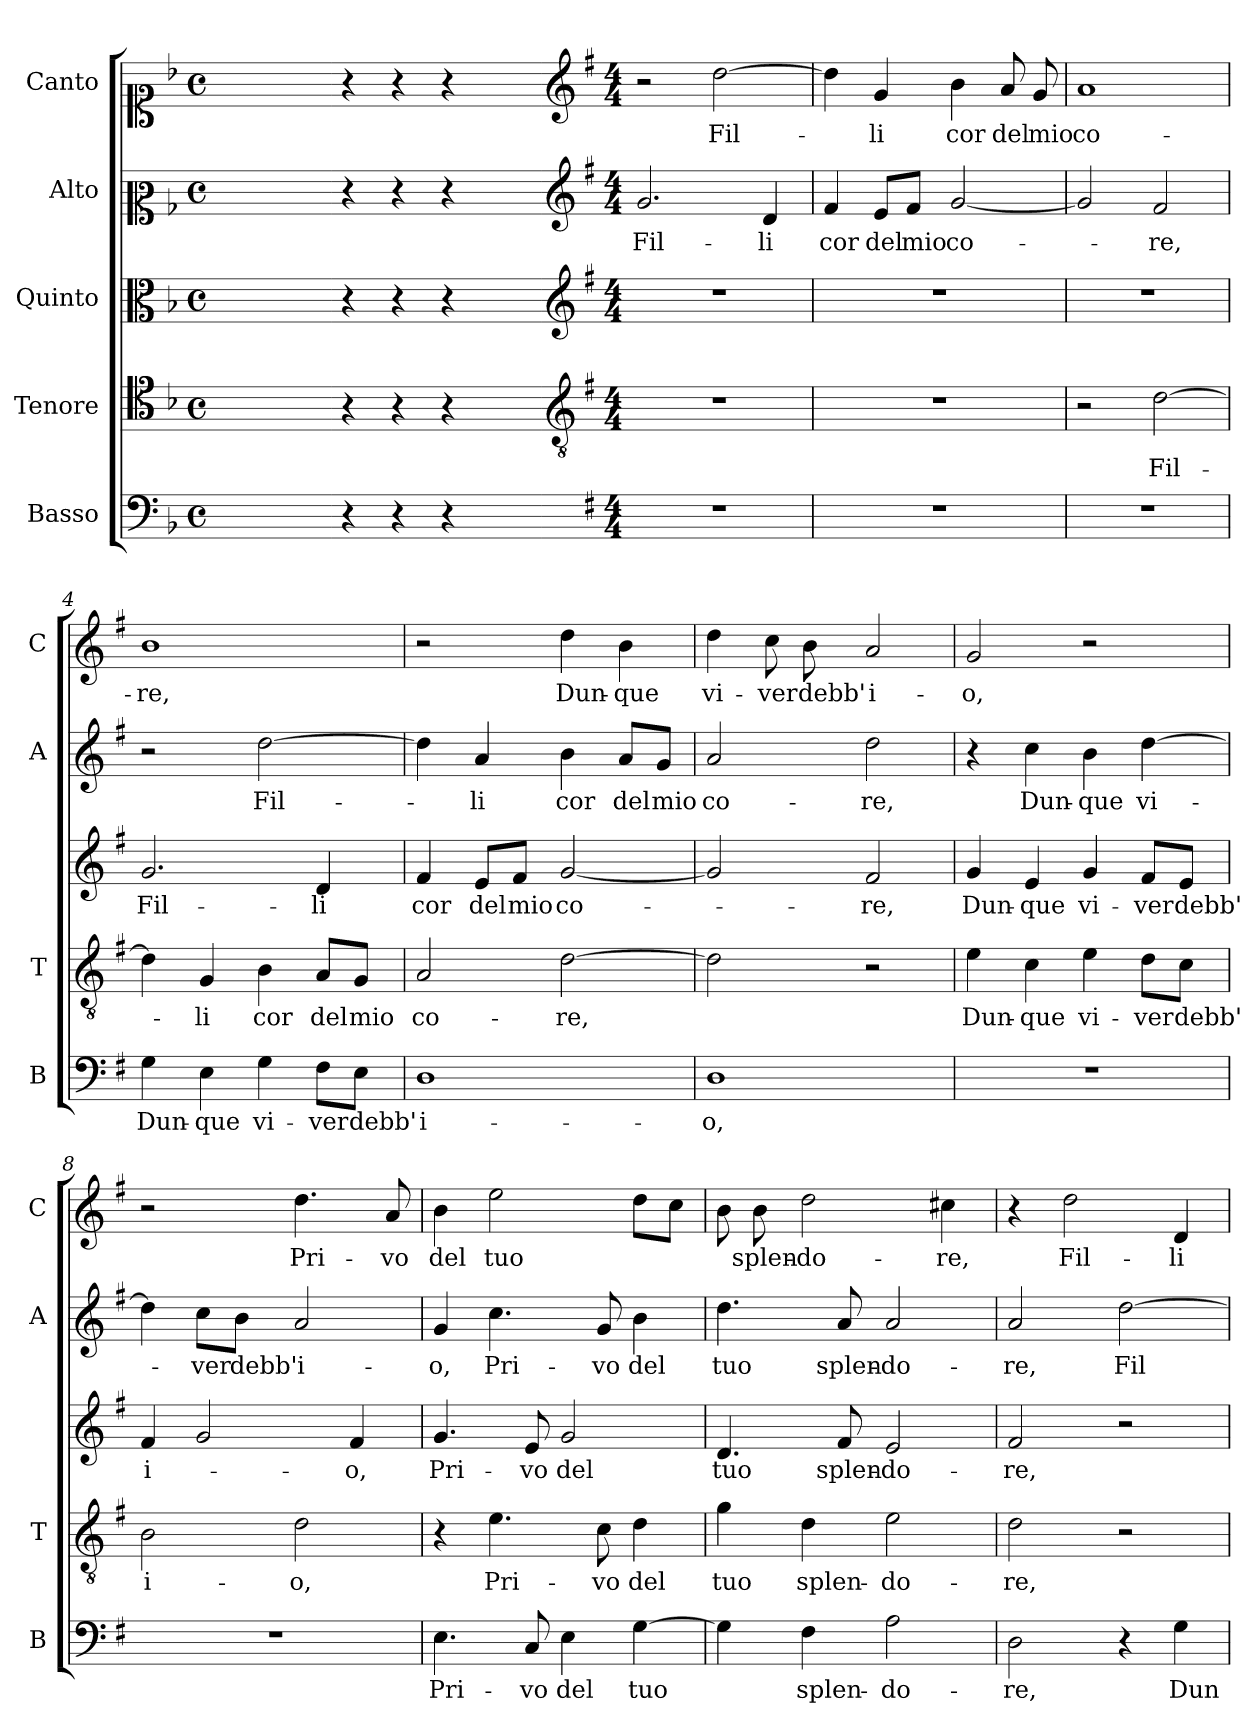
**kern	**text	**kern	**text	**kern	**text	**kern	**text	**kern	**text
*part5	*part5	*part4	*part4	*part3	*part3	*part2	*part2	*part1	*part1
*staff5	*staff5	*staff4	*staff4	*staff3	*staff3	*staff2	*staff2	*staff1	*staff1
*I"Basso	*	*I"Tenore	*	*I"Quinto	*	*I"Alto	*	*I"Canto	*
*I'B	*	*I'T	*	*	*	*I'A	*	*I'C	*
*clefF4	*	*clefC4	*	*clefC3	*	*clefC2	*	*clefC1	*
*k[b-]	*	*k[b-]	*	*k[b-]	*	*k[b-]	*	*k[b-]	*
*F:	*	*F:	*	*F:	*	*F:	*	*F:	*
*M4/4	*	*M4/4	*	*M4/4	*	*M4/4	*	*M4/4	*
*met(c)	*	*met(c)	*	*met(c)	*	*met(c)	*	*met(c)	*
=	=	=	=	=	=	=	=	=	=
1ryy	.	1ryy	.	1ryy	.	1ryy	.	1ryy	.
=1X-	=1X-	=1X-	=1X-	=1X-	=1X-	=1X-	=1X-	=1X-	=1X-
4r	.	4r	.	4r	.	4r	.	4r	.
4r	.	4r	.	4r	.	4r	.	4r	.
4r	.	4r	.	4r	.	4r	.	4r	.
4ryy	.	4ryy	.	4ryy	.	4ryy	.	4ryy	.
=1-	=1-	=1-	=1-	=1-	=1-	=1-	=1-	=1-	=1-
*	*	*clefGv2	*	*clefG2	*	*clefG2	*	*clefG2	*
*k[f#]	*	*k[f#]	*	*k[f#]	*	*k[f#]	*	*k[f#]	*
*G:	*	*G:	*	*G:	*	*G:	*	*G:	*
*M4/4	*	*M4/4	*	*M4/4	*	*M4/4	*	*M4/4	*
!	!	!	!	!	!	!	!LO:LY:b	!	!
1r	.	1r	.	1r	.	2.g/	Fil-	2r	.
!	!	!	!	!	!	!	!	!	!LO:LY:b
.	.	.	.	.	.	.	.	[2dd\	Fil-
!	!	!	!	!	!	!	!LO:LY:b	!	!
.	.	.	.	.	.	4d/	-li	.	.
=2	=2	=2	=2	=2	=2	=2	=2	=2	=2
!	!	!	!	!	!	!	!LO:LY:b	!	!
1r	.	1r	.	1r	.	4f#/	cor	4dd\]	.
!	!	!	!	!	!	!	!LO:LY:b	!	!LO:LY:b
.	.	.	.	.	.	8e/L	del	4g/	-li
!	!	!	!	!	!	!	!LO:LY:b	!	!
.	.	.	.	.	.	8f#/J	mio	.	.
!	!	!	!	!	!	!	!LO:LY:b	!	!LO:LY:b
.	.	.	.	.	.	[2g/	co-	4b\	cor
!	!	!	!	!	!	!	!	!	!LO:LY:b
.	.	.	.	.	.	.	.	8a/	del
!	!	!	!	!	!	!	!	!	!LO:LY:b
.	.	.	.	.	.	.	.	8g/	mio
=3	=3	=3	=3	=3	=3	=3	=3	=3	=3
!	!	!	!	!	!	!	!	!	!LO:LY:b
1r	.	2r	.	1r	.	2g/]	.	1a	co-
!	!	!	!LO:LY:b	!	!	!	!LO:LY:b	!	!
.	.	[2d\	Fil-	.	.	2f#/	-re,	.	.
=4	=4	=4	=4	=4	=4	=4	=4	=4	=4
!	!LO:LY:b	!	!	!	!LO:LY:b	!	!	!	!LO:LY:b
4G\	Dun-	4d\]	.	2.g/	Fil-	2r	.	1b	-re,
!	!LO:LY:b	!	!LO:LY:b	!	!	!	!	!	!
4E\	-que	4G/	-li	.	.	.	.	.	.
!	!LO:LY:b	!	!LO:LY:b	!	!	!	!LO:LY:b	!	!
4G\	vi-	4B\	cor	.	.	[2dd\	Fil-	.	.
!	!LO:LY:b	!	!LO:LY:b	!	!LO:LY:b	!	!	!	!
8F#\L	-ver	8A/L	del	4d/	-li	.	.	.	.
!	!LO:LY:b	!	!LO:LY:b	!	!	!	!	!	!
8E\J	debb'	8G/J	mio	.	.	.	.	.	.
=5	=5	=5	=5	=5	=5	=5	=5	=5	=5
!	!LO:LY:b	!	!LO:LY:b	!	!LO:LY:b	!	!	!	!
1D	i-	2A/	co-	4f#/	cor	4dd\]	.	2r	.
!	!	!	!	!	!LO:LY:b	!	!LO:LY:b	!	!
.	.	.	.	8e/L	del	4a/	-li	.	.
!	!	!	!	!	!LO:LY:b	!	!	!	!
.	.	.	.	8f#/J	mio	.	.	.	.
!	!	!	!LO:LY:b	!	!LO:LY:b	!	!LO:LY:b	!	!LO:LY:b
.	.	[2d\	-re,	[2g/	co-	4b\	cor	4dd\	Dun-
!	!	!	!	!	!	!	!LO:LY:b	!	!LO:LY:b
.	.	.	.	.	.	8a/L	del	4b\	-que
!	!	!	!	!	!	!	!LO:LY:b	!	!
.	.	.	.	.	.	8g/J	mio	.	.
!!LO:LB:g=z
=6	=6	=6	=6	=6	=6	=6	=6	=6	=6
!	!LO:LY:b	!	!	!	!	!	!LO:LY:b	!	!LO:LY:b
1D	-o,	2d\]	.	2g/]	.	2a/	co-	4dd\	vi-
!	!	!	!	!	!	!	!	!	!LO:LY:b
.	.	.	.	.	.	.	.	8cc\	-ver
!	!	!	!	!	!	!	!	!	!LO:LY:b
.	.	.	.	.	.	.	.	8b\	debb'
!	!	!	!	!	!LO:LY:b	!	!LO:LY:b	!	!LO:LY:b
.	.	2r	.	2f#/	-re,	2dd\	-re,	2a/	i-
=7	=7	=7	=7	=7	=7	=7	=7	=7	=7
!	!	!	!LO:LY:b	!	!LO:LY:b	!	!	!	!LO:LY:b
1r	.	4e\	Dun-	4g/	Dun-	4r	.	2g/	-o,
!	!	!	!LO:LY:b	!	!LO:LY:b	!	!LO:LY:b	!	!
.	.	4c\	-que	4e/	-que	4cc\	Dun-	.	.
!	!	!	!LO:LY:b	!	!LO:LY:b	!	!LO:LY:b	!	!
.	.	4e\	vi-	4g/	vi-	4b\	-que	2r	.
!	!	!	!LO:LY:b	!	!LO:LY:b	!	!LO:LY:b	!	!
.	.	8d\L	-ver	8f#/L	-ver	[4dd\	vi-	.	.
!	!	!	!LO:LY:b	!	!LO:LY:b	!	!	!	!
.	.	8c\J	debb'	8e/J	debb'	.	.	.	.
=8	=8	=8	=8	=8	=8	=8	=8	=8	=8
!	!	!	!LO:LY:b	!	!LO:LY:b	!	!	!	!
1r	.	2B\	i-	4f#/	i-	4dd\]	.	2r	.
!	!	!	!	!	!	!	!LO:LY:b	!	!
.	.	.	.	2g/	.	8cc\L	-ver	.	.
!	!	!	!	!	!	!	!LO:LY:b	!	!
.	.	.	.	.	.	8b\J	debb'	.	.
!	!	!	!LO:LY:b	!	!	!	!LO:LY:b	!	!LO:LY:b
.	.	2d\	-o,	.	.	2a/	i-	4.dd\	Pri-
!	!	!	!	!	!LO:LY:b	!	!	!	!
.	.	.	.	4f#/	-o,	.	.	.	.
!	!	!	!	!	!	!	!	!	!LO:LY:b
.	.	.	.	.	.	.	.	8a/	-vo
=9	=9	=9	=9	=9	=9	=9	=9	=9	=9
!	!LO:LY:b	!	!	!	!LO:LY:b	!	!LO:LY:b	!	!LO:LY:b
4.E\	Pri-	4r	.	4.g/	Pri-	4g/	-o,	4b\	del
!	!	!	!LO:LY:b	!	!	!	!LO:LY:b	!	!LO:LY:b
.	.	4.e\	Pri-	.	.	4.cc\	Pri-	2ee\	tuo
!	!LO:LY:b	!	!	!	!LO:LY:b	!	!	!	!
8C/	-vo	.	.	8e/	-vo	.	.	.	.
!	!LO:LY:b	!	!	!	!LO:LY:b	!	!	!	!
4E\	del	.	.	2g/	del	.	.	.	.
!	!	!	!LO:LY:b	!	!	!	!LO:LY:b	!	!
.	.	8c\	-vo	.	.	8g/	-vo	.	.
!	!LO:LY:b	!	!LO:LY:b	!	!	!	!LO:LY:b	!	!
[4G\	tuo	4d\	del	.	.	4b\	del	8dd\L	.
.	.	.	.	.	.	.	.	8cc\J	.
=10	=10	=10	=10	=10	=10	=10	=10	=10	=10
!	!	!	!LO:LY:b	!	!LO:LY:b	!	!LO:LY:b	!	!
4G\]	.	4g\	tuo	4.d/	tuo	4.dd\	tuo	8b\	.
!	!	!	!	!	!	!	!	!	!LO:LY:b
.	.	.	.	.	.	.	.	8b\	splen-
!	!LO:LY:b	!	!LO:LY:b	!	!	!	!	!	!LO:LY:b
4F#\	splen-	4d\	splen-	.	.	.	.	2dd\	-do-
!	!	!	!	!	!LO:LY:b	!	!LO:LY:b	!	!
.	.	.	.	8f#/	splen-	8a/	splen-	.	.
!	!LO:LY:b	!	!LO:LY:b	!	!LO:LY:b	!	!LO:LY:b	!	!
2A\	-do-	2e\	-do-	2e/	-do-	2a/	-do-	.	.
!	!	!	!	!	!	!	!	!	!LO:LY:b
.	.	.	.	.	.	.	.	4cc#X\	-re,
=11	=11	=11	=11	=11	=11	=11	=11	=11	=11
!	!LO:LY:b	!	!LO:LY:b	!	!LO:LY:b	!	!LO:LY:b	!	!
2D\	-re,	2d\	-re,	2f#/	-re,	2a/	-re,	4r	.
!	!	!	!	!	!	!	!	!	!LO:LY:b
.	.	.	.	.	.	.	.	2dd\	Fil-
!	!	!	!	!	!	!	!LO:LY:b	!	!
4r	.	2r	.	2r	.	[2dd\	Fil-	.	.
!	!LO:LY:b	!	!	!	!	!	!	!	!LO:LY:b
4G\	Dun-	.	.	.	.	.	.	4d/	-li
=	=	=	=	=	=	=	=	=	=
*-	*-	*-	*-	*-	*-	*-	*-	*-	*-
